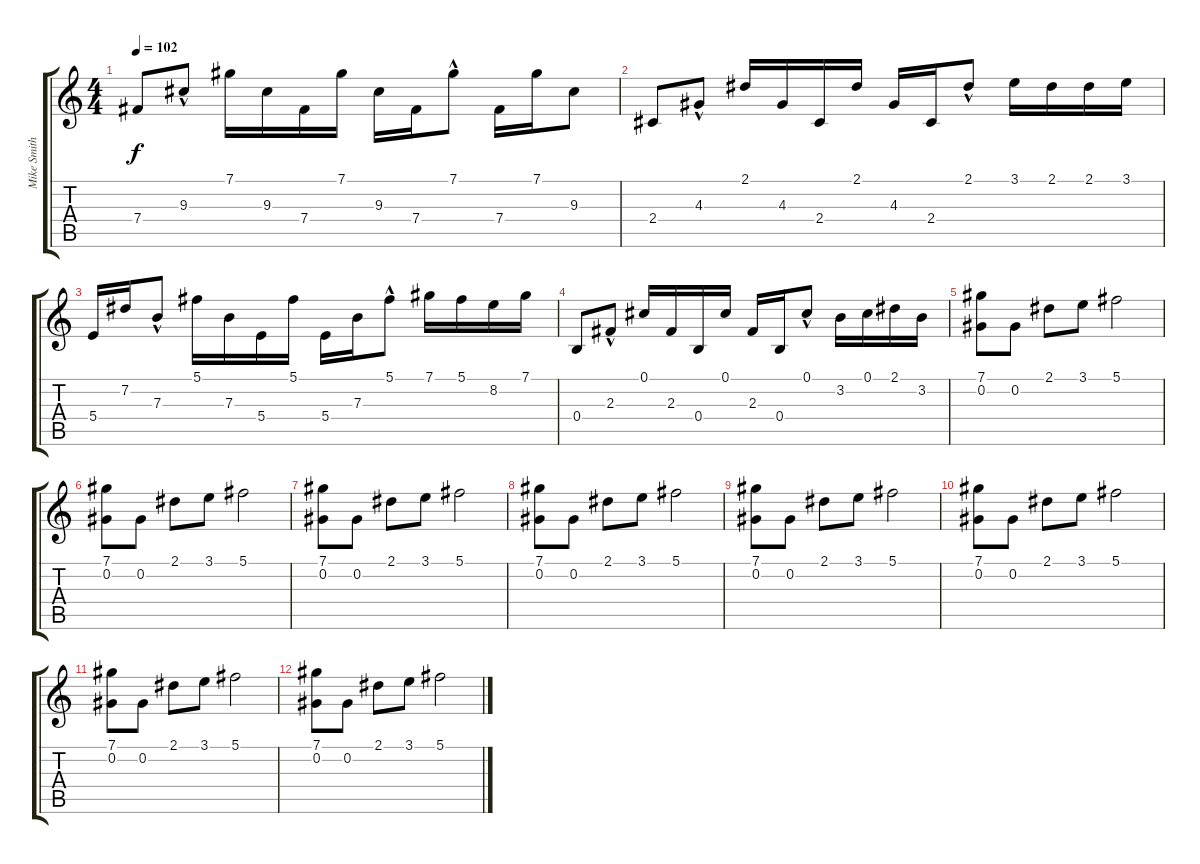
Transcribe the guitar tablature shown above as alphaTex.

\track ("Mike Smith (1st Guitar)" "Mike Smith") {instrument distortionguitar}
\staff {score tabs}
\tuning (Db4 Ab3 E3 B2 Gb2 B1) {hide}
\ts (4 4)
\tempo 102
\clef g2
\ks c
7.4.8{dy f} 9.3{hac}.8 7.1.16 9.3.16 7.4.16 7.1.16 9.3.16 7.4.16 7.1{hac}.8 7.4.16 7.1.16 9.3.8 |
2.4.8 4.3{hac}.8 2.1.16 4.3.16 2.4.16 2.1.16 4.3.16 2.4.16 2.1{hac}.8 3.1.16 2.1.16 2.1.16 3.1.16 |
5.4.16 7.2.16 7.3{hac}.8 5.1.16 7.3.16 5.4.16 5.1.16 5.4.16 7.3.16 5.1{hac}.8 7.1.16 5.1.16 8.2.16 7.1.16 |
0.4.8 2.3{hac}.8 0.1.16 2.3.16 0.4.16 0.1.16 2.3.16 0.4.16 0.1{hac}.8 3.2.16 0.1.16 2.1.16 3.2.16 |
(7.1 0.2).8 0.2.8 2.1.8 3.1.8 5.1.2 |
(7.1 0.2).8 0.2.8 2.1.8 3.1.8 5.1.2 |
(7.1 0.2).8 0.2.8 2.1.8 3.1.8 5.1.2 |
(7.1 0.2).8 0.2.8 2.1.8 3.1.8 5.1.2 |
(7.1 0.2).8 0.2.8 2.1.8 3.1.8 5.1.2 |
(7.1 0.2).8 0.2.8 2.1.8 3.1.8 5.1.2 |
(7.1 0.2).8 0.2.8 2.1.8 3.1.8 5.1.2 |
(7.1 0.2).8 0.2.8 2.1.8 3.1.8 5.1.2
